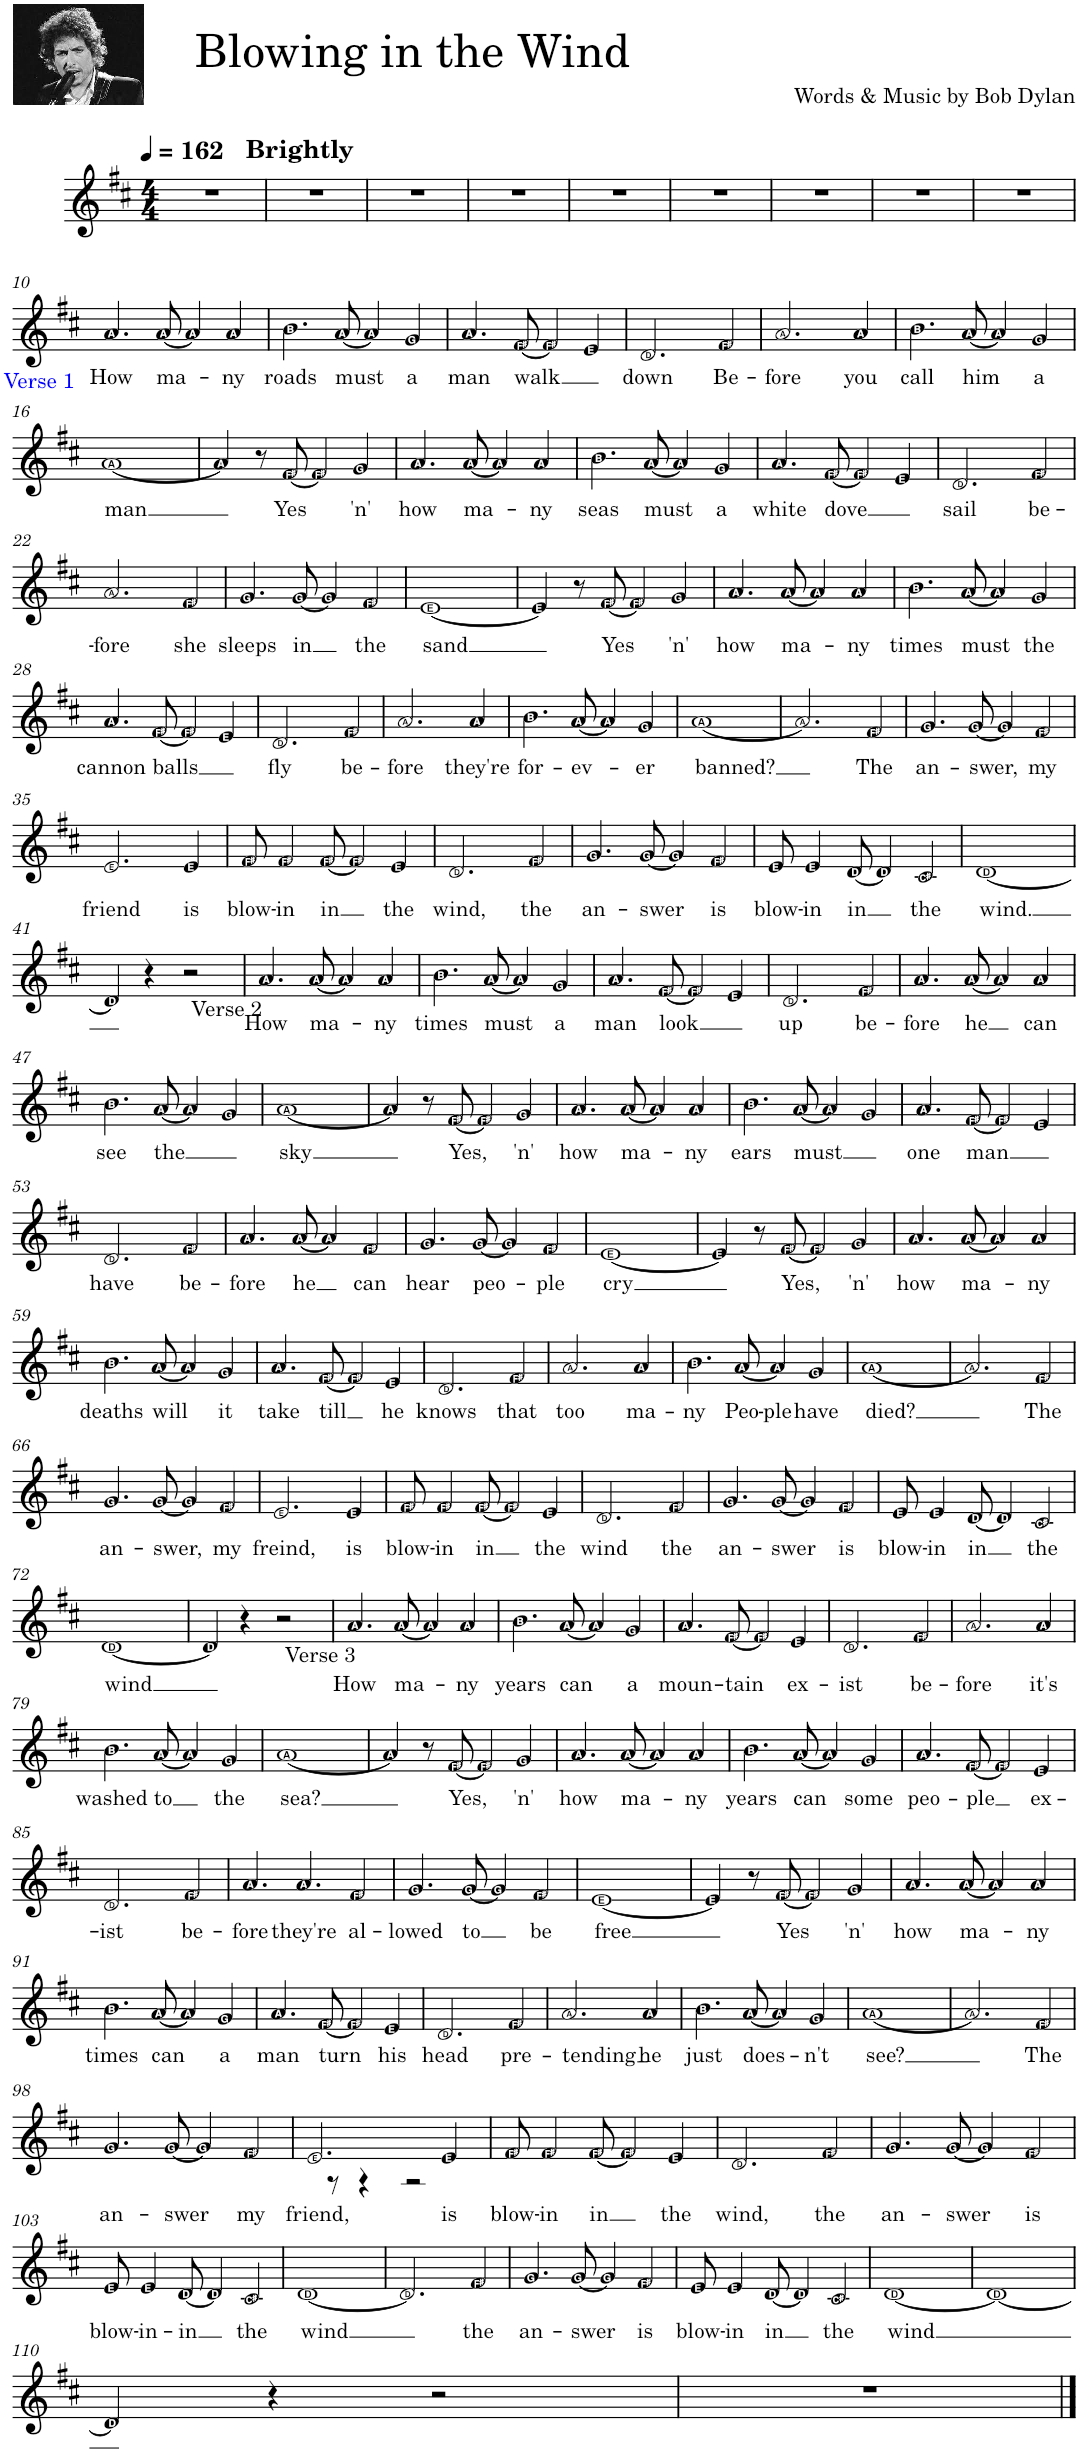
**kern	**text
*part1	*part1
*staff1	*staff1
*I"M	*
*clefG2	*
*k[f#c#]	*
*M4/4	*
*MM162	*
=1	=1
!LO:TX:a:B:t=Brightly	!
1r	.
=2	=2
1r	.
=3	=3
1r	.
=4	=4
1r	.
=5	=5
1r	.
=6	=6
1r	.
=7	=7
1r	.
=8	=8
1r	.
=9	=9
1r	.
!!LO:LB:g=z
=10	=10
!LO:TX:b:color=#0000FF:t=Verse 1	!
!	!LO:LY:b
4.a/	How
!	!LO:LY:b
[8a/	ma-
4a/]	.
!	!LO:LY:b
4a/	-ny
=11	=11
!	!LO:LY:b
4.b\	roads
!	!LO:LY:b
[8a/	must
4a/]	.
!	!LO:LY:b
4g/	a
=12	=12
!	!LO:LY:b
4.a/	man
!	!LO:LY:b
[8f#/	-walk
4f#/]	.
4e/	.
=13	=13
!	!LO:LY:b
2.d/	down
!	!LO:LY:b
4f#/	Be-
=14	=14
!	!LO:LY:b
2.a/	-fore
!	!LO:LY:b
4a/	you
=15	=15
!	!LO:LY:b
4.b\	call
!	!LO:LY:b
[8a/	him
4a/]	.
!	!LO:LY:b
4g/	a
!!LO:LB:g=z
=16	=16
!	!LO:LY:b
[1a	man
=17	=17
4a/]	.
8r	.
!	!LO:LY:b
[8f#/	Yes
4f#/]	.
!	!LO:LY:b
4g/	'n'
=18	=18
!	!LO:LY:b
4.a/	how
!	!LO:LY:b
[8a/	ma-
4a/]	.
!	!LO:LY:b
4a/	-ny
=19	=19
!	!LO:LY:b
4.b\	seas
!	!LO:LY:b
[8a/	must
4a/]	.
!	!LO:LY:b
4g/	a
=20	=20
!	!LO:LY:b
4.a/	white
!	!LO:LY:b
[8f#/	-dove
4f#/]	.
4e/	.
=21	=21
!	!LO:LY:b
2.d/	sail
!	!LO:LY:b
4f#/	be-
!!LO:LB:g=z
=22	=22
!	!LO:LY:b
2.a/	-fore
!	!LO:LY:b
4f#/	she
=23	=23
!	!LO:LY:b
4.g/	sleeps
!	!LO:LY:b
[8g/	in
4g/]	.
!	!LO:LY:b
4f#/	the
=24	=24
!	!LO:LY:b
[1e	sand
=25	=25
4e/]	.
8r	.
!	!LO:LY:b
[8f#/	Yes
4f#/]	.
!	!LO:LY:b
4g/	'n'
=26	=26
!	!LO:LY:b
4.a/	how
!	!LO:LY:b
[8a/	ma-
4a/]	.
!	!LO:LY:b
4a/	-ny
=27	=27
!	!LO:LY:b
4.b\	times
!	!LO:LY:b
[8a/	must
4a/]	.
!	!LO:LY:b
4g/	the
!!LO:LB:g=z
=28	=28
!	!LO:LY:b
4.a/	cannon
!	!LO:LY:b
[8f#/	balls
4f#/]	.
4e/	.
=29	=29
!	!LO:LY:b
2.d/	fly
!	!LO:LY:b
4f#/	be-
=30	=30
!	!LO:LY:b
2.a/	-fore
!	!LO:LY:b
4a/	they're
=31	=31
!	!LO:LY:b
4.b\	for-
!	!LO:LY:b
[8a/	-ev-
4a/]	.
!	!LO:LY:b
4g/	-er
=32	=32
!	!LO:LY:b
[1a	banned?
=33	=33
2.a/]	.
!	!LO:LY:b
4f#/	The
=34	=34
!	!LO:LY:b
4.g/	an-
!	!LO:LY:b
[8g/	-swer,
4g/]	.
!	!LO:LY:b
4f#/	my
!!LO:LB:g=z
=35	=35
!	!LO:LY:b
2.e/	friend
!	!LO:LY:b
4e/	is
=36	=36
!	!LO:LY:b
8f#/	blow-
!	!LO:LY:b
4f#/	-in
!	!LO:LY:b
[8f#/	in
4f#/]	.
!	!LO:LY:b
4e/	the
=37	=37
!	!LO:LY:b
2.d/	wind,
!	!LO:LY:b
4f#/	the
=38	=38
!	!LO:LY:b
4.g/	an-
!	!LO:LY:b
[8g/	-swer
4g/]	.
!	!LO:LY:b
4f#/	is
=39	=39
!	!LO:LY:b
8e/	blow-
!	!LO:LY:b
4e/	-in
!	!LO:LY:b
[8d/	in
4d/]	.
!	!LO:LY:b
4c#/	the
=40	=40
!	!LO:LY:b
[1d	wind.
!!LO:LB:g=z
=41	=41
4d/]	.
4r	.
2r	.
=42	=42
!LO:TX:b:t=Verse 2	!
!	!LO:LY:b
4.a/	How
!	!LO:LY:b
[8a/	ma-
4a/]	.
!	!LO:LY:b
4a/	-ny
=43	=43
!	!LO:LY:b
4.b\	times
!	!LO:LY:b
[8a/	must
4a/]	.
!	!LO:LY:b
4g/	a
=44	=44
!	!LO:LY:b
4.a/	man
!	!LO:LY:b
[8f#/	look
4f#/]	.
4e/	.
=45	=45
!	!LO:LY:b
2.d/	up
!	!LO:LY:b
4f#/	be-
=46	=46
!	!LO:LY:b
4.a/	-fore
!	!LO:LY:b
[8a/	he
4a/]	.
!	!LO:LY:b
4a/	can
!!LO:LB:g=z
=47	=47
!	!LO:LY:b
4.b\	see
!	!LO:LY:b
[8a/	the
4a/]	.
4g/	.
=48	=48
!	!LO:LY:b
[1a	sky
=49	=49
4a/]	.
8r	.
!	!LO:LY:b
[8f#/	Yes,
4f#/]	.
!	!LO:LY:b
4g/	'n'
=50	=50
!	!LO:LY:b
4.a/	how
!	!LO:LY:b
[8a/	ma-
4a/]	.
!	!LO:LY:b
4a/	-ny
=51	=51
!	!LO:LY:b
4.b\	ears
!	!LO:LY:b
[8a/	must
4a/]	.
4g/	.
=52	=52
!	!LO:LY:b
4.a/	one
!	!LO:LY:b
[8f#/	man
4f#/]	.
4e/	.
!!LO:LB:g=z
=53	=53
!	!LO:LY:b
2.d/	have
!	!LO:LY:b
4f#/	be-
=54	=54
!	!LO:LY:b
4.a/	-fore
!	!LO:LY:b
[8a/	he
4a/]	.
!	!LO:LY:b
4f#/	can
=55	=55
!	!LO:LY:b
4.g/	hear
!	!LO:LY:b
[8g/	peo-
4g/]	.
!	!LO:LY:b
4f#/	-ple
=56	=56
!	!LO:LY:b
[1e	cry
=57	=57
4e/]	.
8r	.
!	!LO:LY:b
[8f#/	Yes,
4f#/]	.
!	!LO:LY:b
4g/	'n'
=58	=58
!	!LO:LY:b
4.a/	how
!	!LO:LY:b
[8a/	ma-
4a/]	.
!	!LO:LY:b
4a/	-ny
!!LO:LB:g=z
=59	=59
!	!LO:LY:b
4.b\	deaths
!	!LO:LY:b
[8a/	will
4a/]	.
!	!LO:LY:b
4g/	it
=60	=60
!	!LO:LY:b
4.a/	take
!	!LO:LY:b
[8f#/	till
4f#/]	.
!	!LO:LY:b
4e/	he
=61	=61
!	!LO:LY:b
2.d/	knows
!	!LO:LY:b
4f#/	that
=62	=62
!	!LO:LY:b
2.a/	too
!	!LO:LY:b
4a/	ma-
=63	=63
!	!LO:LY:b
4.b\	-ny
!	!LO:LY:b
[8a/	Peo-
!	!LO:LY:b
4a/]	-ple
!	!LO:LY:b
4g/	have
=64	=64
!	!LO:LY:b
[1a	died?
=65	=65
2.a/]	.
!	!LO:LY:b
4f#/	The
!!LO:LB:g=z
=66	=66
!	!LO:LY:b
4.g/	an-
!	!LO:LY:b
[8g/	-swer,
4g/]	.
!	!LO:LY:b
4f#/	my
=67	=67
!	!LO:LY:b
2.e/	freind,
!	!LO:LY:b
4e/	is
=68	=68
!	!LO:LY:b
8f#/	blow-
!	!LO:LY:b
4f#/	-in
!	!LO:LY:b
[8f#/	in
4f#/]	.
!	!LO:LY:b
4e/	the
=69	=69
!	!LO:LY:b
2.d/	wind
!	!LO:LY:b
4f#/	the
=70	=70
!	!LO:LY:b
4.g/	an-
!	!LO:LY:b
[8g/	-swer
4g/]	.
!	!LO:LY:b
4f#/	is
=71	=71
!	!LO:LY:b
8e/	blow-
!	!LO:LY:b
4e/	-in
!	!LO:LY:b
[8d/	in
4d/]	.
!	!LO:LY:b
4c#/	the
!!LO:LB:g=z
=72	=72
!	!LO:LY:b
[1d	wind
=73	=73
4d/]	.
4r	.
2r	.
=74	=74
!LO:TX:b:t=Verse 3	!
!	!LO:LY:b
4.a/	How
!	!LO:LY:b
[8a/	ma-
4a/]	.
!	!LO:LY:b
4a/	-ny
=75	=75
!	!LO:LY:b
4.b\	years
!	!LO:LY:b
[8a/	can
4a/]	.
!	!LO:LY:b
4g/	a
=76	=76
!	!LO:LY:b
4.a/	moun-
!	!LO:LY:b
[8f#/	-tain
4f#/]	.
!	!LO:LY:b
4e/	ex-
=77	=77
!	!LO:LY:b
2.d/	-ist
!	!LO:LY:b
4f#/	be-
=78	=78
!	!LO:LY:b
2.a/	-fore
!	!LO:LY:b
4a/	it's
!!LO:LB:g=z
=79	=79
!	!LO:LY:b
4.b\	washed
!	!LO:LY:b
[8a/	to
4a/]	.
!	!LO:LY:b
4g/	the
=80	=80
!	!LO:LY:b
[1a	sea?
=81	=81
4a/]	.
8r	.
!	!LO:LY:b
[8f#/	Yes,
4f#/]	.
!	!LO:LY:b
4g/	'n'
=82	=82
!	!LO:LY:b
4.a/	how
!	!LO:LY:b
[8a/	ma-
4a/]	.
!	!LO:LY:b
4a/	-ny
=83	=83
!	!LO:LY:b
4.b\	years
!	!LO:LY:b
[8a/	can
4a/]	.
!	!LO:LY:b
4g/	some
=84	=84
!	!LO:LY:b
4.a/	peo-
!	!LO:LY:b
[8f#/	-ple
4f#/]	.
!	!LO:LY:b
4e/	ex-
!!LO:LB:g=z
=85	=85
!	!LO:LY:b
2.d/	-ist
!	!LO:LY:b
4f#/	be-
=86	=86
!	!LO:LY:b
4.a/	-fore
!	!LO:LY:b
4.a/	they're
!	!LO:LY:b
4f#/	al-
=87	=87
!	!LO:LY:b
4.g/	-lowed
!	!LO:LY:b
[8g/	to
4g/]	.
!	!LO:LY:b
4f#/	be
=88	=88
!	!LO:LY:b
[1e	free
=89	=89
4e/]	.
8r	.
!	!LO:LY:b
[8f#/	Yes
4f#/]	.
!	!LO:LY:b
4g/	'n'
=90	=90
!	!LO:LY:b
4.a/	how
!	!LO:LY:b
[8a/	ma-
4a/]	.
!	!LO:LY:b
4a/	-ny
!!LO:LB:g=z
=91	=91
!	!LO:LY:b
4.b\	times
!	!LO:LY:b
[8a/	can
4a/]	.
!	!LO:LY:b
4g/	a
=92	=92
!	!LO:LY:b
4.a/	man
!	!LO:LY:b
[8f#/	turn
4f#/]	.
!	!LO:LY:b
4e/	his
=93	=93
!	!LO:LY:b
2.d/	head
!	!LO:LY:b
4f#/	pre-
=94	=94
!	!LO:LY:b
2.a/	-tending
!	!LO:LY:b
4a/	he
=95	=95
!	!LO:LY:b
4.b\	just
!	!LO:LY:b
[8a/	does-
4a/]	.
!	!LO:LY:b
4g/	-n't
=96	=96
!	!LO:LY:b
[1a	see?
=97	=97
2.a/]	.
!	!LO:LY:b
4f#/	The
!!LO:LB:g=z
=98	=98
!	!LO:LY:b
4.g/	an-
!	!LO:LY:b
[8g/	-swer
4g/]	.
!	!LO:LY:b
4f#/	my
=99	=99
!	!LO:LY:b
*^	*
2.e/	8ryy	friend,
.	8r	.
.	4r	.
.	2r	.
!	!	!LO:LY:b
4e/	.	is
*v	*v	*
=100	=100
!	!LO:LY:b
8f#/	blow-
!	!LO:LY:b
4f#/	-in
!	!LO:LY:b
[8f#/	in
4f#/]	.
!	!LO:LY:b
4e/	the
=101	=101
!	!LO:LY:b
2.d/	wind,
!	!LO:LY:b
4f#/	the
=102	=102
!	!LO:LY:b
4.g/	an-
!	!LO:LY:b
[8g/	-swer
4g/]	.
!	!LO:LY:b
4f#/	is
!!LO:LB:g=z
=103	=103
!	!LO:LY:b
8e/	blow-
!	!LO:LY:b
4e/	-in-
!	!LO:LY:b
[8d/	-in
4d/]	.
!	!LO:LY:b
4c#/	the
=104	=104
!	!LO:LY:b
[1d	wind
=105	=105
2.d/]	.
!	!LO:LY:b
4f#/	the
=106	=106
!	!LO:LY:b
4.g/	an-
!	!LO:LY:b
[8g/	-swer
4g/]	.
!	!LO:LY:b
4f#/	is
=107	=107
!	!LO:LY:b
8e/	blow-
!	!LO:LY:b
4e/	-in
!	!LO:LY:b
[8d/	in
4d/]	.
!	!LO:LY:b
4c#/	the
=108	=108
!	!LO:LY:b
[1d	wind
=109	=109
1d_	.
!!LO:LB:g=z
=110	=110
4d/]	.
4r	.
2r	.
=111	=111
1r	.
==	==
*-	*-
